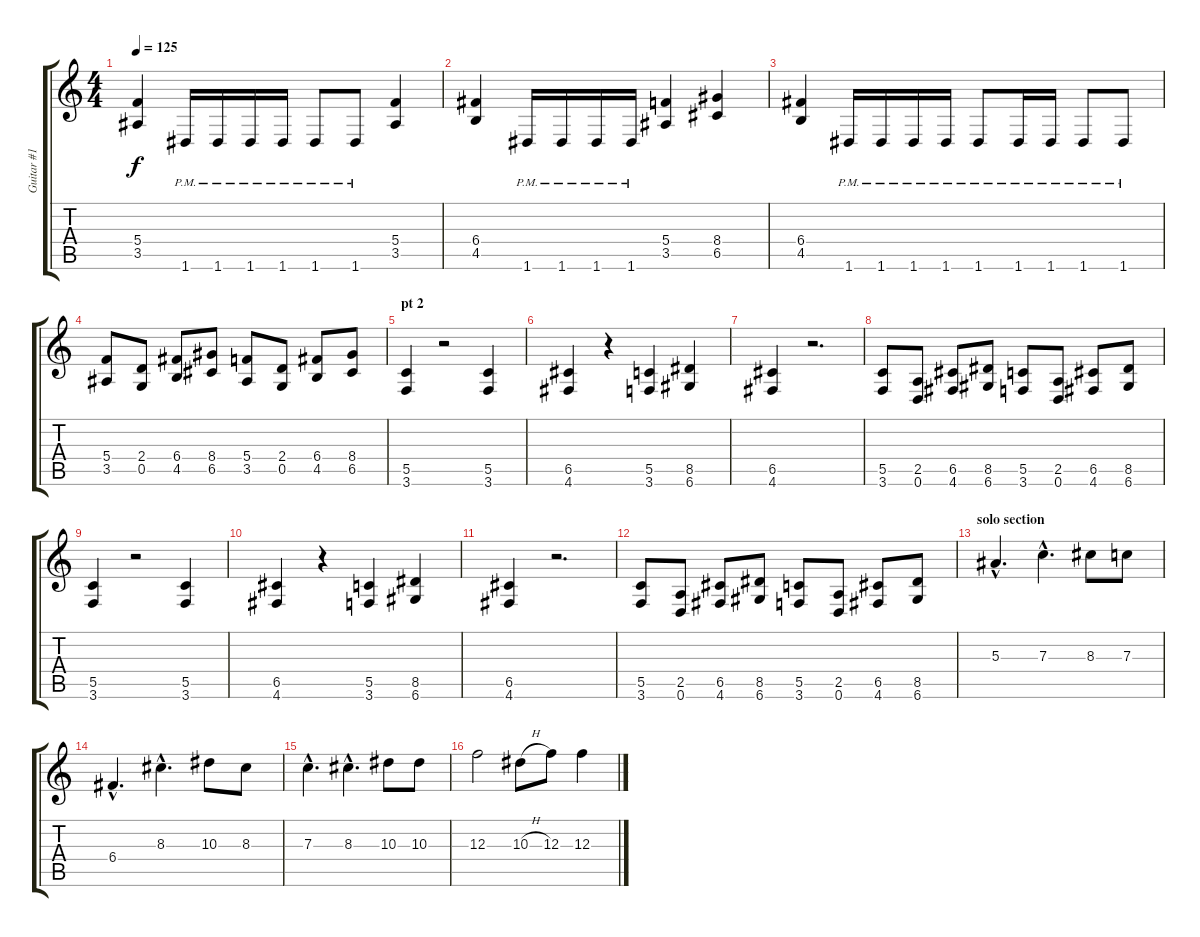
\track ("Guitar #1" "Guitar #1") {instrument distortionguitar}
\staff {score tabs}
\tuning (D4 A3 F3 C3 G2 D2) {hide}
\ts (4 4)
\tempo 125
\clef g2
\ks c
(5.4 3.5).4{dy f} 1.6{pm}.16 1.6{pm}.16 1.6{pm}.16 1.6{pm}.16 1.6{pm}.8 1.6{pm}.8 (5.4 3.5).4 |
(6.4 4.5).4 1.6{pm}.16 1.6{pm}.16 1.6{pm}.16 1.6{pm}.16 (5.4 3.5).4 (8.4 6.5).4 |
(6.4 4.5).4 1.6{pm}.16 1.6{pm}.16 1.6{pm}.16 1.6{pm}.16 1.6{pm}.8 1.6{pm}.16 1.6{pm}.16 1.6{pm}.8 1.6{pm}.8 |
(5.4 3.5).8 (2.4 0.5).8 (6.4 4.5).8 (8.4 6.5).8 (5.4 3.5).8 (2.4 0.5).8 (6.4 4.5).8 (8.4 6.5).8 |
\section ("" "pt 2")
(5.5 3.6).4 r.2 (5.5 3.6).4 |
(6.5 4.6).4 r.4 (5.5 3.6).4 (8.5 6.6).4 |
(6.5 4.6).4 r.2{d} |
(5.5 3.6).8 (2.5 0.6).8 (6.5 4.6).8 (8.5 6.6).8 (5.5 3.6).8 (2.5 0.6).8 (6.5 4.6).8 (8.5 6.6).8 |
(5.5 3.6).4 r.2 (5.5 3.6).4 |
(6.5 4.6).4 r.4 (5.5 3.6).4 (8.5 6.6).4 |
(6.5 4.6).4 r.2{d} |
(5.5 3.6).8 (2.5 0.6).8 (6.5 4.6).8 (8.5 6.6).8 (5.5 3.6).8 (2.5 0.6).8 (6.5 4.6).8 (8.5 6.6).8 |
\section ("" "solo section")
5.3{hac}.4{d balance 8} 7.3{hac}.4{d} 8.3.8 7.3.8 |
6.4{hac}.4{d} 8.3{hac}.4{d} 10.3.8 8.3.8 |
7.3{hac}.4{d} 8.3{hac}.4{d} 10.3.8 10.3.8 |
12.3.2 10.3{h}.8 12.3.8 12.3.4
